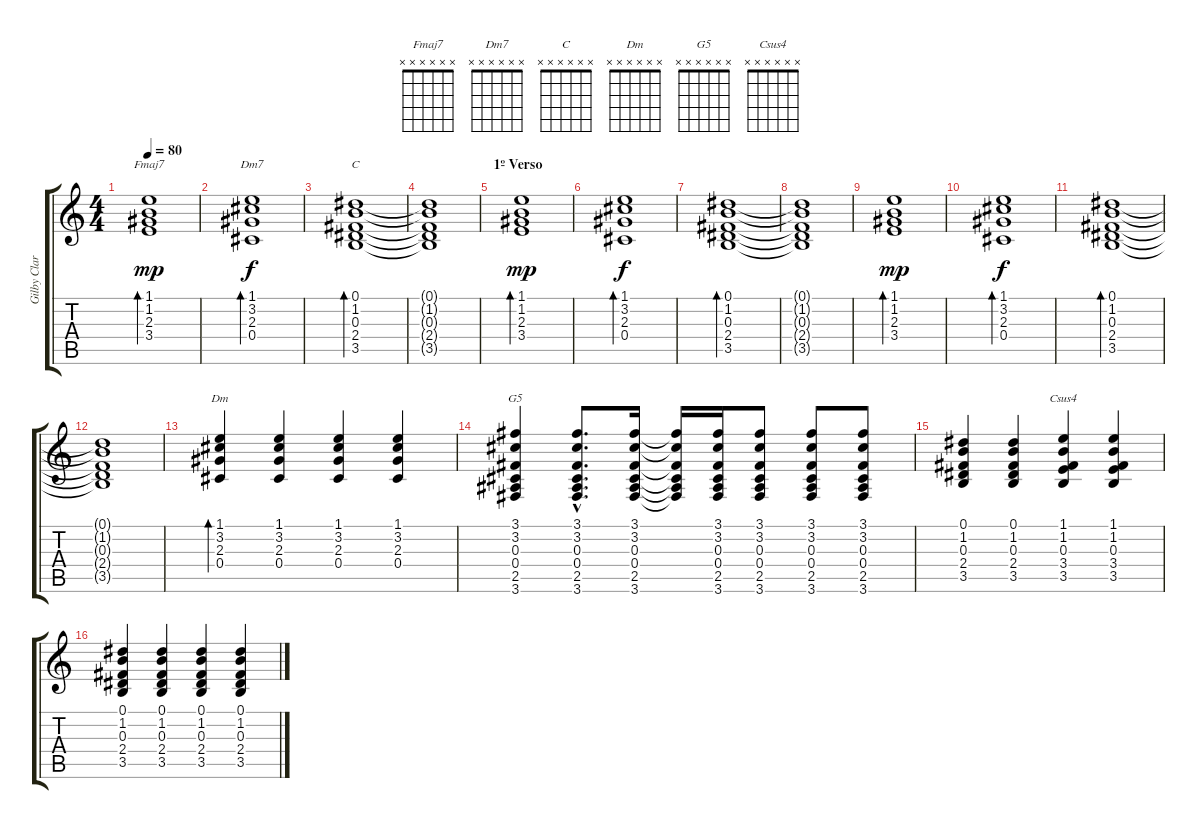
\track ("Gilby Clarke" "Gilby Clar") {instrument electricguitarjazz}
\staff {score tabs}
\tuning (Eb4 Bb3 Gb3 Db3 Ab2 Eb2) {hide}
\chord ("Fmaj7" x x x x x x)
\chord ("Dm7" x x x x x x)
\chord ("C" x x x x x x)
\chord ("Dm" x x x x x x)
\chord ("G5" x x x x x x)
\chord ("Csus4" x x x x x x)
\ts (4 4)
\tempo 80
\clef g2
\ks c
(1.1 1.2 2.3 3.4).1{bd 120 ch "Fmaj7" dy mp} |
(1.1 3.2 2.3 0.4).1{bd 120 ch "Dm7" dy f} |
(0.1 1.2 0.3 2.4 3.5).1{bd 120 ch "C"} |
(0.1{t} 1.2{t} 0.3{t} 2.4{t} 3.5{t}).1 |
\section ("" "1º Verso")
(1.1 1.2 2.3 3.4).1{bd 120 dy mp} |
(1.1 3.2 2.3 0.4).1{bd 120 dy f} |
(0.1 1.2 0.3 2.4 3.5).1{bd 120} |
(0.1{t} 1.2{t} 0.3{t} 2.4{t} 3.5{t}).1 |
(1.1 1.2 2.3 3.4).1{bd 120 dy mp} |
(1.1 3.2 2.3 0.4).1{bd 120 dy f} |
(0.1 1.2 0.3 2.4 3.5).1{bd 120} |
(0.1{t} 1.2{t} 0.3{t} 2.4{t} 3.5{t}).1 |
(1.1 3.2 2.3 0.4).4{bd 120 ch "Dm"} (1.1 3.2 2.3 0.4).4 (1.1 3.2 2.3 0.4).4 (1.1 3.2 2.3 0.4).4 |
(3.1 3.2 0.3 0.4 2.5 3.6).4{ch "G5"} (3.1{hac} 3.2{hac} 0.3{hac} 0.4{hac} 2.5{hac} 3.6{hac}).8{d} (3.1 3.2 0.3 0.4 2.5 3.6).16 (3.1{t} 3.2{t} 0.3{t} 0.4{t} 2.5{t} 3.6{t}).16 (3.1 3.2 0.3 0.4 2.5 3.6).16 (3.1 3.2 0.3 0.4 2.5 3.6).8 (3.1 3.2 0.3 0.4 2.5 3.6).8 (3.1 3.2 0.3 0.4 2.5 3.6).8 |
(0.1 1.2 0.3 2.4 3.5).4 (0.1 1.2 0.3 2.4 3.5).4 (1.1 1.2 0.3 3.4 3.5).4{ch "Csus4"} (1.1 1.2 0.3 3.4 3.5).4 |
(0.1 1.2 0.3 2.4 3.5).4 (0.1 1.2 0.3 2.4 3.5).4 (0.1 1.2 0.3 2.4 3.5).4 (0.1 1.2 0.3 2.4 3.5).4
